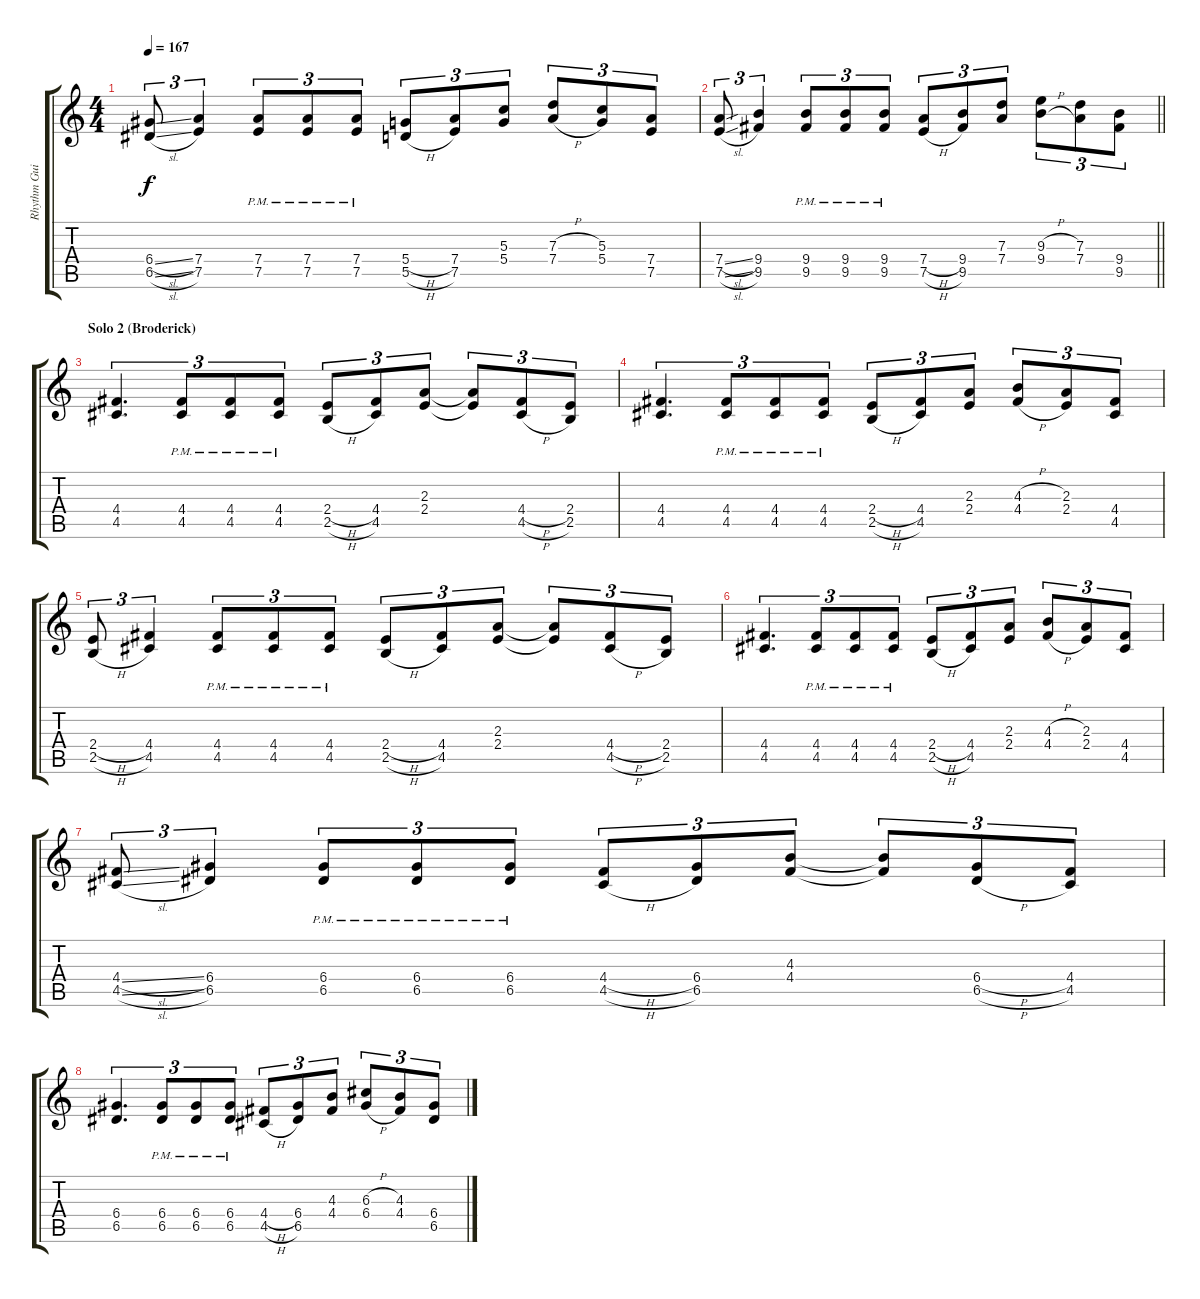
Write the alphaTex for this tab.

\track ("Rhythm Guitar 2 (Broderick)" "Rhythm Gui") {instrument distortionguitar}
\staff {score tabs}
\tuning (E4 B3 G3 D3 A2 E2) {hide}
\ts (4 4)
\tempo 167
\clef g2
\ks c
(6.4{sl} 6.5{sl}).8{tu (3 2) dy f} (7.4 7.5).4{tu (3 2)} (7.4{pm} 7.5{pm}).8{tu (3 2)} (7.4{pm} 7.5{pm}).8{tu (3 2)} (7.4{pm} 7.5{pm}).8{tu (3 2)} (5.4{h} 5.5{h}).8{tu (3 2)} (7.4 7.5).8{tu (3 2)} (5.3 5.4).8{tu (3 2)} (7.3{h} 7.4{h}).8{tu (3 2)} (5.3 5.4).8{tu (3 2)} (7.4 7.5).8{tu (3 2)} |
\barLineRight lightlight
(7.4{sl} 7.5{sl}).8{tu (3 2)} (9.4 9.5).4{tu (3 2)} (9.4{pm} 9.5{pm}).8{tu (3 2)} (9.4{pm} 9.5{pm}).8{tu (3 2)} (9.4{pm} 9.5{pm}).8{tu (3 2)} (7.4{h} 7.5{h}).8{tu (3 2)} (9.4 9.5).8{tu (3 2)} (7.3 7.4).8{tu (3 2)} (9.3{h} 9.4{h}).8{tu (3 2)} (7.3 7.4).8{tu (3 2)} (9.4 9.5).8{tu (3 2)} |
\section ("" "Solo 2 (Broderick)")
(4.4 4.5).4{d tu (3 2)} (4.4{pm} 4.5{pm}).8{tu (3 2)} (4.4{pm} 4.5{pm}).8{tu (3 2)} (4.4{pm} 4.5{pm}).8{tu (3 2)} (2.4{h} 2.5{h}).8{tu (3 2)} (4.4 4.5).8{tu (3 2)} (2.3 2.4).8{tu (3 2)} (2.3{t} 2.4{t}).8{tu (3 2)} (4.4{h} 4.5{h}).8{tu (3 2)} (2.4 2.5).8{tu (3 2)} |
(4.4 4.5).4{d tu (3 2)} (4.4{pm} 4.5{pm}).8{tu (3 2)} (4.4{pm} 4.5{pm}).8{tu (3 2)} (4.4{pm} 4.5{pm}).8{tu (3 2)} (2.4{h} 2.5{h}).8{tu (3 2)} (4.4 4.5).8{tu (3 2)} (2.3 2.4).8{tu (3 2)} (4.3{h} 4.4{h}).8{tu (3 2)} (2.3 2.4).8{tu (3 2)} (4.4 4.5).8{tu (3 2)} |
(2.4{h} 2.5{h}).8{tu (3 2)} (4.4 4.5).4{tu (3 2)} (4.4{pm} 4.5{pm}).8{tu (3 2)} (4.4{pm} 4.5{pm}).8{tu (3 2)} (4.4{pm} 4.5{pm}).8{tu (3 2)} (2.4{h} 2.5{h}).8{tu (3 2)} (4.4 4.5).8{tu (3 2)} (2.3 2.4).8{tu (3 2)} (2.3{t} 2.4{t}).8{tu (3 2)} (4.4{h} 4.5{h}).8{tu (3 2)} (2.4 2.5).8{tu (3 2)} |
(4.4 4.5).4{d tu (3 2)} (4.4{pm} 4.5{pm}).8{tu (3 2)} (4.4{pm} 4.5{pm}).8{tu (3 2)} (4.4{pm} 4.5{pm}).8{tu (3 2)} (2.4{h} 2.5{h}).8{tu (3 2)} (4.4 4.5).8{tu (3 2)} (2.3 2.4).8{tu (3 2)} (4.3{h} 4.4{h}).8{tu (3 2)} (2.3 2.4).8{tu (3 2)} (4.4 4.5).8{tu (3 2)} |
(4.4{sl} 4.5{sl}).8{tu (3 2)} (6.4 6.5).4{tu (3 2)} (6.4{pm} 6.5{pm}).8{tu (3 2)} (6.4{pm} 6.5{pm}).8{tu (3 2)} (6.4{pm} 6.5{pm}).8{tu (3 2)} (4.4{h} 4.5{h}).8{tu (3 2)} (6.4 6.5).8{tu (3 2)} (4.3 4.4).8{tu (3 2)} (4.3{t} 4.4{t}).8{tu (3 2)} (6.4{h} 6.5{h}).8{tu (3 2)} (4.4 4.5).8{tu (3 2)} |
(6.4 6.5).4{d tu (3 2)} (6.4{pm} 6.5{pm}).8{tu (3 2)} (6.4{pm} 6.5{pm}).8{tu (3 2)} (6.4{pm} 6.5{pm}).8{tu (3 2)} (4.4{h} 4.5{h}).8{tu (3 2)} (6.4 6.5).8{tu (3 2)} (4.3 4.4).8{tu (3 2)} (6.3{h} 6.4{h}).8{tu (3 2)} (4.3 4.4).8{tu (3 2)} (6.4 6.5).8{tu (3 2)}
